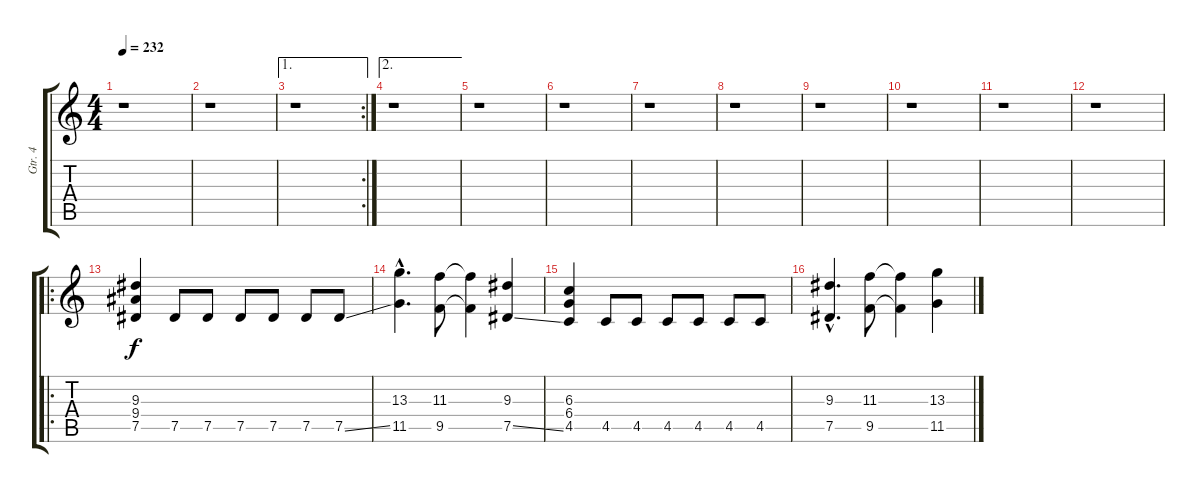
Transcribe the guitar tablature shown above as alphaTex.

\track ("Gtr. 4" "Gtr. 4") {instrument distortionguitar}
\staff {score tabs}
\tuning (Eb4 Bb3 Gb3 Db3 Ab2 Eb2) {hide}
\ts (4 4)
\tempo 232
\clef g2
\ks c
r.1{dy f} |
r.1 |
\ae 1
\rc 2
r.1 |
\ae 2
r.1 |
r.1 |
r.1 |
r.1 |
r.1 |
r.1 |
r.1 |
r.1 |
r.1 |
\ro
(9.3 9.4 7.5).4{balance 0} 7.5.8{instrument electricguitarmuted} 7.5.8 7.5.8 7.5.8 7.5.8 7.5{ss}.8 |
(13.3{hac} 11.5{hac}).4{d instrument distortionguitar} (11.3 9.5).8 (11.3{t} 9.5{t}).4 (9.3 7.5{ss}).4 |
(6.3 6.4 4.5).4 4.5.8{instrument electricguitarmuted} 4.5.8 4.5.8 4.5.8 4.5.8 4.5.8 |
(9.3{hac} 7.5{hac}).4{d instrument distortionguitar} (11.3 9.5).8 (11.3{t} 9.5{t}).4 (13.3 11.5{ss}).4
